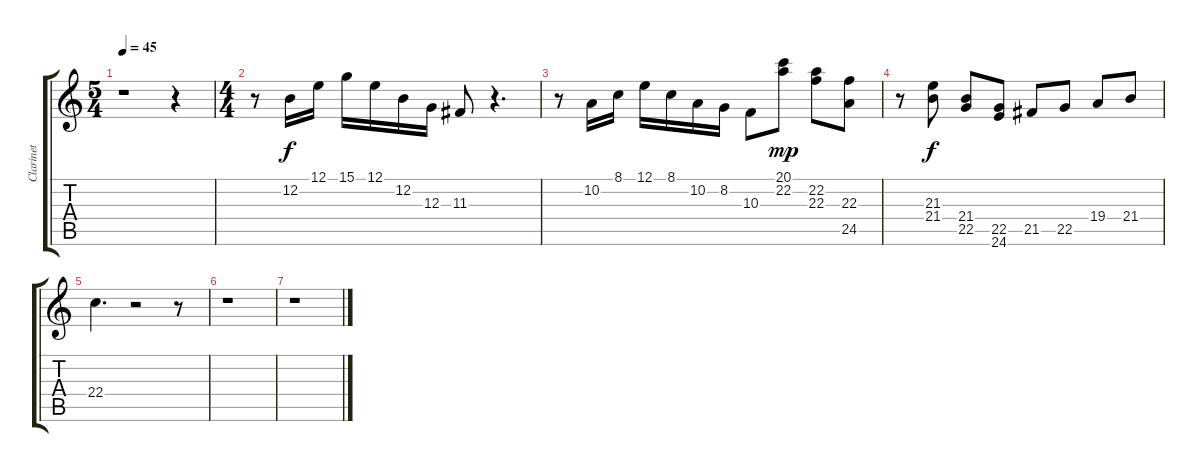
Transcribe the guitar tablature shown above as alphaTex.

\track ("Clarinet" "Clarinet") {instrument clarinet}
\staff {score tabs}
\tuning (E4 B3 G3 D3 A2 E2) {hide}
\ts (5 4)
\tempo 45
\clef g2
\ks c
r.1{dy f} r.4 |
\ts (4 4)
r.8 12.2.16 12.1.16 15.1.16 12.1.16 12.2.16 12.3.16 11.3.8 r.4{d} |
r.8 10.2.16 8.1.16 12.1.16 8.1.16 10.2.16 8.2.16 10.3.8 (20.1 22.2).8{dy mp} (22.2 22.3).8 (22.3 24.5).8 |
r.8 (21.3 21.4).8{dy f} (21.4 22.5).8 (22.5 24.6).8 21.5.8 22.5.8 19.4.8 21.4.8 |
22.4.4{d} r.2 r.8 |
r.1 |
r.1
